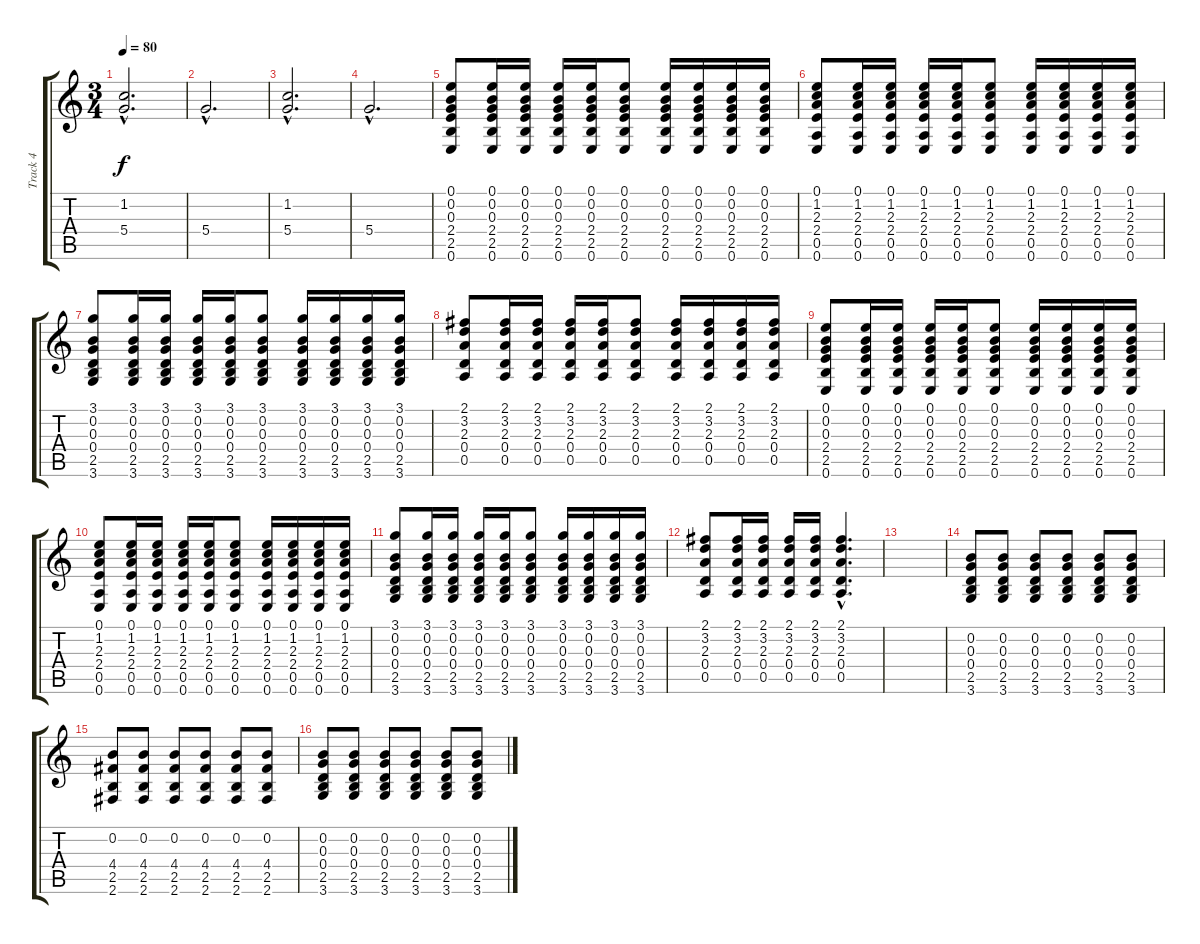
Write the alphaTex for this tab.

\track ("Track 4" "Track 4") {instrument acousticguitarnylon}
\staff {score tabs}
\tuning (E4 B3 G3 D3 A2 E2) {hide}
\ts (3 4)
\tempo 80
\clef g2
\ks c
(1.2{hac} 5.4{hac}).2{d dy f} |
5.4{hac}.2{d} |
(1.2{hac} 5.4{hac}).2{d} |
5.4{hac}.2{d} |
(0.1 0.2 0.3 2.4 2.5 0.6).8 (0.1 0.2 0.3 2.4 2.5 0.6).16 (0.1 0.2 0.3 2.4 2.5 0.6).16 (0.1 0.2 0.3 2.4 2.5 0.6).16 (0.1 0.2 0.3 2.4 2.5 0.6).16 (0.1 0.2 0.3 2.4 2.5 0.6).8 (0.1 0.2 0.3 2.4 2.5 0.6).16 (0.1 0.2 0.3 2.4 2.5 0.6).16 (0.1 0.2 0.3 2.4 2.5 0.6).16 (0.1 0.2 0.3 2.4 2.5 0.6).16 |
(0.1 1.2 2.3 2.4 0.5 0.6).8 (0.1 1.2 2.3 2.4 0.5 0.6).16 (0.1 1.2 2.3 2.4 0.5 0.6).16 (0.1 1.2 2.3 2.4 0.5 0.6).16 (0.1 1.2 2.3 2.4 0.5 0.6).16 (0.1 1.2 2.3 2.4 0.5 0.6).8 (0.1 1.2 2.3 2.4 0.5 0.6).16 (0.1 1.2 2.3 2.4 0.5 0.6).16 (0.1 1.2 2.3 2.4 0.5 0.6).16 (0.1 1.2 2.3 2.4 0.5 0.6).16 |
(3.1 0.2 0.3 0.4 2.5 3.6).8 (3.1 0.2 0.3 0.4 2.5 3.6).16 (3.1 0.2 0.3 0.4 2.5 3.6).16 (3.1 0.2 0.3 0.4 2.5 3.6).16 (3.1 0.2 0.3 0.4 2.5 3.6).16 (3.1 0.2 0.3 0.4 2.5 3.6).8 (3.1 0.2 0.3 0.4 2.5 3.6).16 (3.1 0.2 0.3 0.4 2.5 3.6).16 (3.1 0.2 0.3 0.4 2.5 3.6).16 (3.1 0.2 0.3 0.4 2.5 3.6).16 |
(2.1 3.2 2.3 0.4 0.5).8 (2.1 3.2 2.3 0.4 0.5).16 (2.1 3.2 2.3 0.4 0.5).16 (2.1 3.2 2.3 0.4 0.5).16 (2.1 3.2 2.3 0.4 0.5).16 (2.1 3.2 2.3 0.4 0.5).8 (2.1 3.2 2.3 0.4 0.5).16 (2.1 3.2 2.3 0.4 0.5).16 (2.1 3.2 2.3 0.4 0.5).16 (2.1 3.2 2.3 0.4 0.5).16 |
(0.1 0.2 0.3 2.4 2.5 0.6).8 (0.1 0.2 0.3 2.4 2.5 0.6).16 (0.1 0.2 0.3 2.4 2.5 0.6).16 (0.1 0.2 0.3 2.4 2.5 0.6).16 (0.1 0.2 0.3 2.4 2.5 0.6).16 (0.1 0.2 0.3 2.4 2.5 0.6).8 (0.1 0.2 0.3 2.4 2.5 0.6).16 (0.1 0.2 0.3 2.4 2.5 0.6).16 (0.1 0.2 0.3 2.4 2.5 0.6).16 (0.1 0.2 0.3 2.4 2.5 0.6).16 |
(0.1 1.2 2.3 2.4 0.5 0.6).8 (0.1 1.2 2.3 2.4 0.5 0.6).16 (0.1 1.2 2.3 2.4 0.5 0.6).16 (0.1 1.2 2.3 2.4 0.5 0.6).16 (0.1 1.2 2.3 2.4 0.5 0.6).16 (0.1 1.2 2.3 2.4 0.5 0.6).8 (0.1 1.2 2.3 2.4 0.5 0.6).16 (0.1 1.2 2.3 2.4 0.5 0.6).16 (0.1 1.2 2.3 2.4 0.5 0.6).16 (0.1 1.2 2.3 2.4 0.5 0.6).16 |
(3.1 0.2 0.3 0.4 2.5 3.6).8 (3.1 0.2 0.3 0.4 2.5 3.6).16 (3.1 0.2 0.3 0.4 2.5 3.6).16 (3.1 0.2 0.3 0.4 2.5 3.6).16 (3.1 0.2 0.3 0.4 2.5 3.6).16 (3.1 0.2 0.3 0.4 2.5 3.6).8 (3.1 0.2 0.3 0.4 2.5 3.6).16 (3.1 0.2 0.3 0.4 2.5 3.6).16 (3.1 0.2 0.3 0.4 2.5 3.6).16 (3.1 0.2 0.3 0.4 2.5 3.6).16 |
(2.1 3.2 2.3 0.4 0.5).8 (2.1 3.2 2.3 0.4 0.5).16 (2.1 3.2 2.3 0.4 0.5).16 (2.1 3.2 2.3 0.4 0.5).16 (2.1 3.2 2.3 0.4 0.5).16 (2.1{hac} 3.2{hac} 2.3{hac} 0.4{hac} 0.5{hac}).4{d} |
|
(0.2 0.3 0.4 2.5 3.6).8 (0.2 0.3 0.4 2.5 3.6).8 (0.2 0.3 0.4 2.5 3.6).8 (0.2 0.3 0.4 2.5 3.6).8 (0.2 0.3 0.4 2.5 3.6).8 (0.2 0.3 0.4 2.5 3.6).8 |
(0.2 4.4 2.5 2.6).8 (0.2 4.4 2.5 2.6).8 (0.2 4.4 2.5 2.6).8 (0.2 4.4 2.5 2.6).8 (0.2 4.4 2.5 2.6).8 (0.2 4.4 2.5 2.6).8 |
(0.2 0.3 0.4 2.5 3.6).8 (0.2 0.3 0.4 2.5 3.6).8 (0.2 0.3 0.4 2.5 3.6).8 (0.2 0.3 0.4 2.5 3.6).8 (0.2 0.3 0.4 2.5 3.6).8 (0.2 0.3 0.4 2.5 3.6).8
